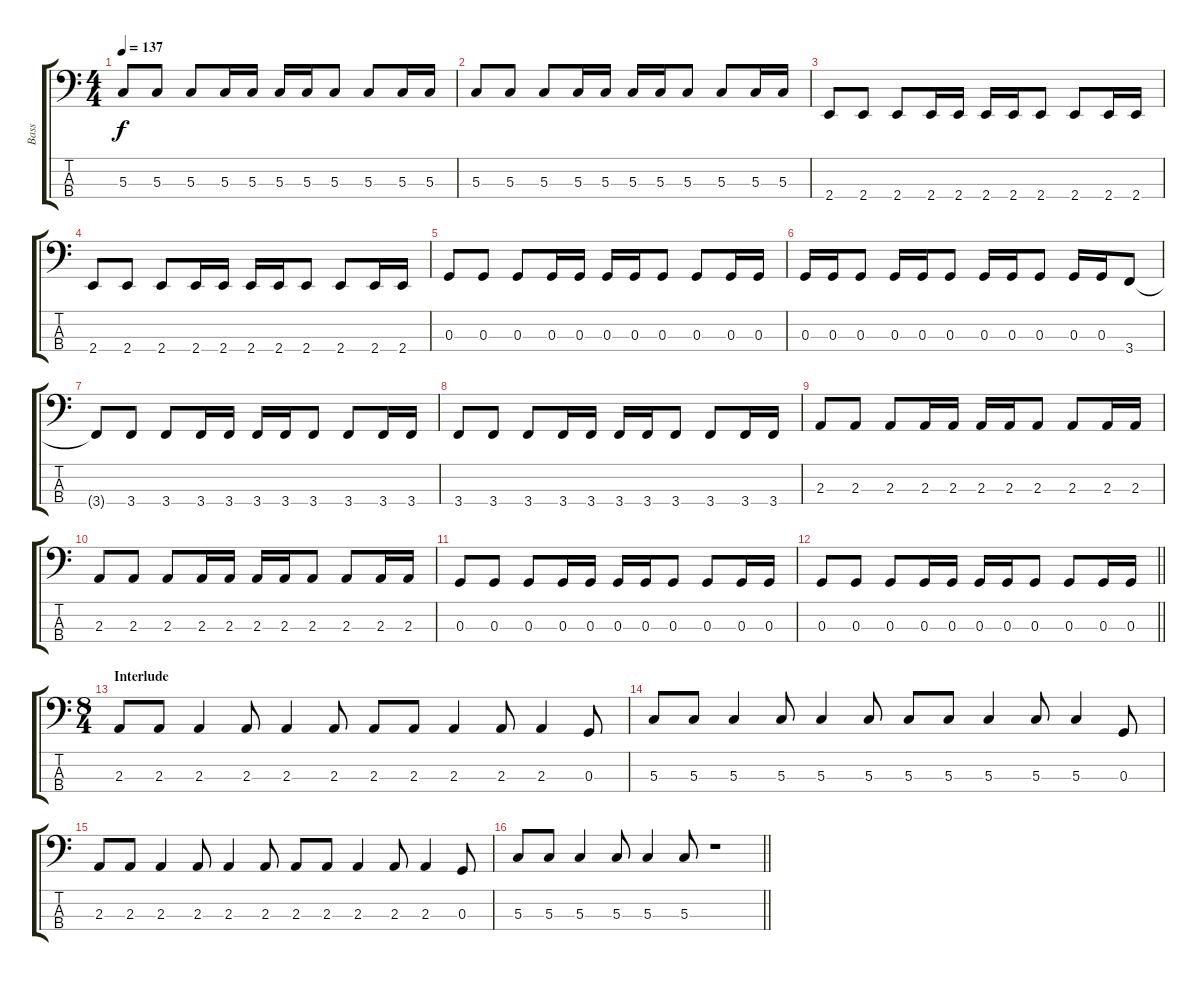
\track ("Bass" "Bass") {instrument electricbassfinger}
\staff {score tabs}
\tuning (F2 C2 G1 D1) {hide}
\ts (4 4)
\tempo 137
\clef f4
\ks c
5.3.8{dy f} 5.3.8 5.3.8 5.3.16 5.3.16 5.3.16 5.3.16 5.3.8 5.3.8 5.3.16 5.3.16 |
5.3.8 5.3.8 5.3.8 5.3.16 5.3.16 5.3.16 5.3.16 5.3.8 5.3.8 5.3.16 5.3.16 |
2.4.8 2.4.8 2.4.8 2.4.16 2.4.16 2.4.16 2.4.16 2.4.8 2.4.8 2.4.16 2.4.16 |
2.4.8 2.4.8 2.4.8 2.4.16 2.4.16 2.4.16 2.4.16 2.4.8 2.4.8 2.4.16 2.4.16 |
0.3.8 0.3.8 0.3.8 0.3.16 0.3.16 0.3.16 0.3.16 0.3.8 0.3.8 0.3.16 0.3.16 |
0.3.16 0.3.16 0.3.8 0.3.16 0.3.16 0.3.8 0.3.16 0.3.16 0.3.8 0.3.16 0.3.16 3.4.8 |
3.4{t}.8 3.4.8 3.4.8 3.4.16 3.4.16 3.4.16 3.4.16 3.4.8 3.4.8 3.4.16 3.4.16 |
3.4.8 3.4.8 3.4.8 3.4.16 3.4.16 3.4.16 3.4.16 3.4.8 3.4.8 3.4.16 3.4.16 |
2.3.8 2.3.8 2.3.8 2.3.16 2.3.16 2.3.16 2.3.16 2.3.8 2.3.8 2.3.16 2.3.16 |
2.3.8 2.3.8 2.3.8 2.3.16 2.3.16 2.3.16 2.3.16 2.3.8 2.3.8 2.3.16 2.3.16 |
0.3.8 0.3.8 0.3.8 0.3.16 0.3.16 0.3.16 0.3.16 0.3.8 0.3.8 0.3.16 0.3.16 |
\barLineRight lightlight
0.3.8 0.3.8 0.3.8 0.3.16 0.3.16 0.3.16 0.3.16 0.3.8 0.3.8 0.3.16 0.3.16 |
\ts (8 4)
\section ("" "Interlude")
2.3.8 2.3.8 2.3.4 2.3.8 2.3.4 2.3.8 2.3.8 2.3.8 2.3.4 2.3.8 2.3.4 0.3.8 |
5.3.8 5.3.8 5.3.4 5.3.8 5.3.4 5.3.8 5.3.8 5.3.8 5.3.4 5.3.8 5.3.4 0.3.8 |
2.3.8 2.3.8 2.3.4 2.3.8 2.3.4 2.3.8 2.3.8 2.3.8 2.3.4 2.3.8 2.3.4 0.3.8 |
\barLineRight lightlight
5.3.8 5.3.8 5.3.4 5.3.8 5.3.4 5.3.8 r.1
